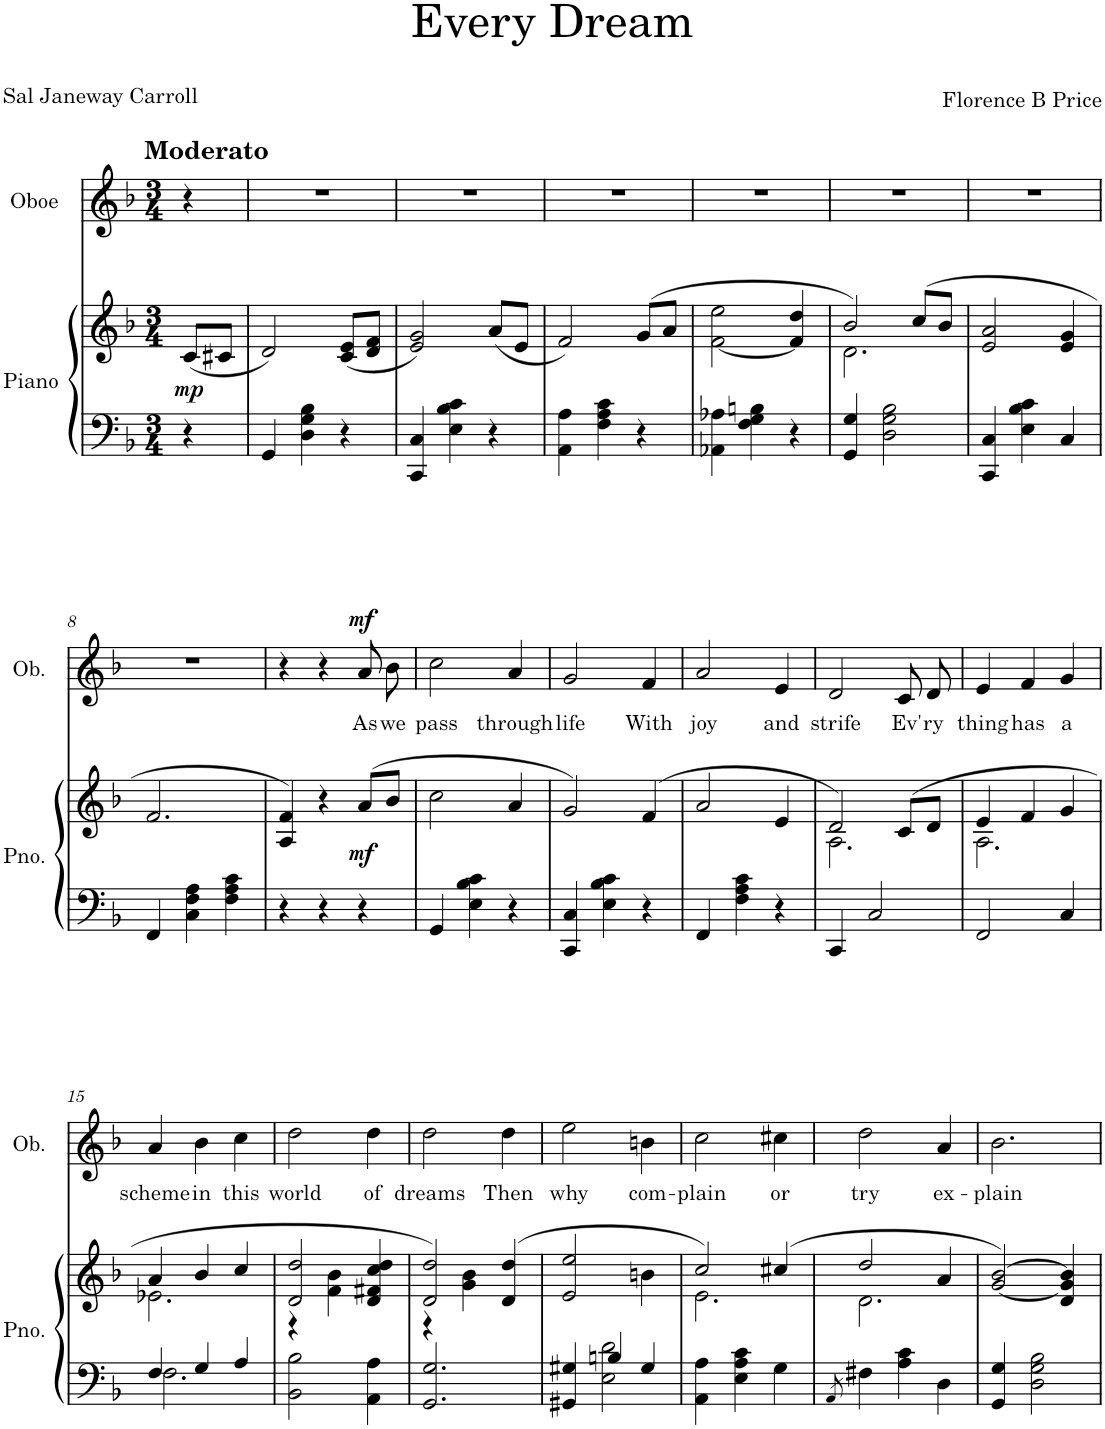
**kern	**kern	**dynam	**kern	**text	**dynam
*part2	*part2	*part2	*part1	*part1	*part1
*staff3	*staff2	*staff2/3	*staff1	*staff1	*staff1
*I"Piano	*	*	*I"Oboe	*	*
*I'Pno.	*	*	*I'Ob.	*	*
*clefF4	*clefG2	*	*clefG2	*	*
*k[b-]	*k[b-]	*	*k[b-]	*	*
*M3/4	*M3/4	*	*M3/4	*	*
=1	=1	=1	=1	=1	=1
!	!	!	!LO:TX:a:B:t=Moderato	!	!
!	!	!LO:DY:b	!	!	!
4r	(8c/L	mp	4r	.	.
.	8c#X/J	.	.	.	.
=2	=2	=2	=2	=2	=2
4GG/	2d/)	.	2.r	.	.
4D\ 4G\ 4B-\	.	.	.	.	.
4r	(8c/ 8e/L	.	.	.	.
.	8d/ 8f/J	.	.	.	.
=3	=3	=3	=3	=3	=3
4CC/ 4C/	2e/ 2g/)	.	2.r	.	.
4E\ 4B-\ 4c\	.	.	.	.	.
4r	(8a/L	.	.	.	.
.	8e/J	.	.	.	.
=4	=4	=4	=4	=4	=4
4AA\ 4A\	2f/)	.	2.r	.	.
4F\ 4A\ 4c\	.	.	.	.	.
4r	(8g/L	.	.	.	.
.	8a/J	.	.	.	.
=5	=5	=5	=5	=5	=5
4AA-X\ 4A-X\	[2f\ 2ee\	.	2.r	.	.
4F\ 4G\ 4Bn\	.	.	.	.	.
4r	4f/] 4dd/	.	.	.	.
=6	=6	=6	=6	=6	=6
*	*^	*	*	*	*
4GG/ 4G/	2b-/)	2.d\	.	2.r	.	.
2D\ 2G\ 2B-\	.	.	.	.	.	.
.	(8cc/L	.	.	.	.	.
.	8b-/J	.	.	.	.	.
*	*v	*v	*	*	*	*
=7	=7	=7	=7	=7	=7
4CC/ 4C/	2e/ 2a/	.	2.r	.	.
4E\ 4B-\ 4c\	.	.	.	.	.
4C/	4e/ 4g/	.	.	.	.
!!LO:LB:g=z
=8	=8	=8	=8	=8	=8
4FF/	2.f/	.	2.r	.	.
4C\ 4F\ 4A\	.	.	.	.	.
4F\ 4A\ 4c\	.	.	.	.	.
=9	=9	=9	=9	=9	=9
4r	4A/ 4f/)	.	4r	.	.
4r	4r	.	4r	.	.
!	!	!LO:DY:b	!	!LO:LY:b	!LO:DY:a
4r	(8a/L	mf	8a/L	As	mf
!	!	!	!	!LO:LY:b	!
.	8b-/J	.	8b-/J	we	.
=10	=10	=10	=10	=10	=10
!	!	!	!	!LO:LY:b	!
4GG/	2cc\	.	2cc\	pass	.
4E\ 4B-\ 4c\	.	.	.	.	.
!	!	!	!	!LO:LY:b	!
4r	4a/	.	4a/	through	.
=11	=11	=11	=11	=11	=11
!	!	!	!	!LO:LY:b	!
4CC/ 4C/	2g/)	.	2g/	life	.
4E\ 4B-\ 4c\	.	.	.	.	.
!	!	!	!	!LO:LY:b	!
4r	(4f/	.	4f/	With	.
=12	=12	=12	=12	=12	=12
!	!	!	!	!LO:LY:b	!
4FF/	2a/	.	2a/	joy	.
4F\ 4A\ 4c\	.	.	.	.	.
!	!	!	!	!LO:LY:b	!
4r	4e/	.	4e/	and	.
=13	=13	=13	=13	=13	=13
*	*^	*	*	*	*
!	!	!	!	!	!LO:LY:b	!
4CC/	2d/)	2.A\	.	2d/	strife	.
2C/	.	.	.	.	.	.
!	!	!	!	!	!LO:LY:b	!
.	(8c/L	.	.	8c/L	Ev'	.
!	!	!	!	!	!LO:LY:b	!
.	8d/J	.	.	8d/J	ry	.
=14	=14	=14	=14	=14	=14	=14
!	!	!	!	!	!LO:LY:b	!
2FF/	4e/	2.A\	.	4e/	thing	.
!	!	!	!	!	!LO:LY:b	!
.	4f/	.	.	4f/	has	.
!	!	!	!	!	!LO:LY:b	!
4C/	4g/	.	.	4g/	a	.
!!LO:LB:g=z
=15	=15	=15	=15	=15	=15	=15
*^	*	*	*	*	*	*
!	!	!	!	!	!	!LO:LY:b	!
4F/	2.F\	4a/	2.e-X\	.	4a/	scheme	.
!	!	!	!	!	!	!LO:LY:b	!
4G/	.	4b-/	.	.	4b-\	in	.
!	!	!	!	!	!	!LO:LY:b	!
4A/	.	4cc/	.	.	4cc\	this	.
*v	*v	*	*	*	*	*	*
=16	=16	=16	=16	=16	=16	=16
!	!	!	!	!	!LO:LY:b	!
2BB-\ 2B-\	2d/ 2dd/	4r	.	2dd\	world	.
.	.	4f\ 4b-\	.	.	.	.
!	!	!	!	!	!LO:LY:b	!
4AA\ 4A\	4d/ 4f#X/ 4cc/ 4dd/	4ryy	.	4dd\	of	.
=17	=17	=17	=17	=17	=17	=17
!	!	!	!	!	!LO:LY:b	!
2.GG/ 2.G/	2d/ 2dd/)	4r	.	2dd\	dreams	.
.	.	4g\ 4b-\	.	.	.	.
!	!	!	!	!	!LO:LY:b	!
.	(4d/ 4dd/	4ryy	.	4dd\	Then	.
=18	=18	=18	=18	=18	=18	=18
*^	*	*	*	*	*	*
!	!	!	!	!	!	!LO:LY:b	!
*	*	*v	*v	*	*	*	*
4GG#X/ 4G#X/	4ryy	2e/ 2ee/	.	2ee\	why	.
4Bn/	2E\ 2d\	.	.	.	.	.
!	!	!	!	!	!LO:LY:b	!
4G#/	.	4bn\	.	4bn\	com-	.
*v	*v	*	*	*	*	*
=19	=19	=19	=19	=19	=19
*	*^	*	*	*	*
!	!	!	!	!	!LO:LY:b	!
4AA\ 4A\	2cc/)	2.e\	.	2cc\	-plain	.
4E\ 4A\ 4c\	.	.	.	.	.	.
!	!	!	!	!	!LO:LY:b	!
4G\	(4cc#X/	.	.	4cc#X\	or	.
=20	=20	=20	=20	=20	=20	=20
8qAA/	.	.	.	.	.	.
!	!	!	!	!	!LO:LY:b	!
4F#X\	2dd/	2.d\	.	2dd\	try	.
4A\ 4c\	.	.	.	.	.	.
!	!	!	!	!	!LO:LY:b	!
4D\	4a/	.	.	4a/	ex-	.
*	*v	*v	*	*	*	*
=21	=21	=21	=21	=21	=21
!	!	!	!	!LO:LY:b	!
4GG/ 4G/	[2g/ [2b-/)	.	2.b-\	-plain	.
2D\ 2G\ 2B-\	.	.	.	.	.
.	4d/ 4g/] 4b-/]	.	.	.	.
=	=	=	=	=	=
*-	*-	*-	*-	*-	*-
